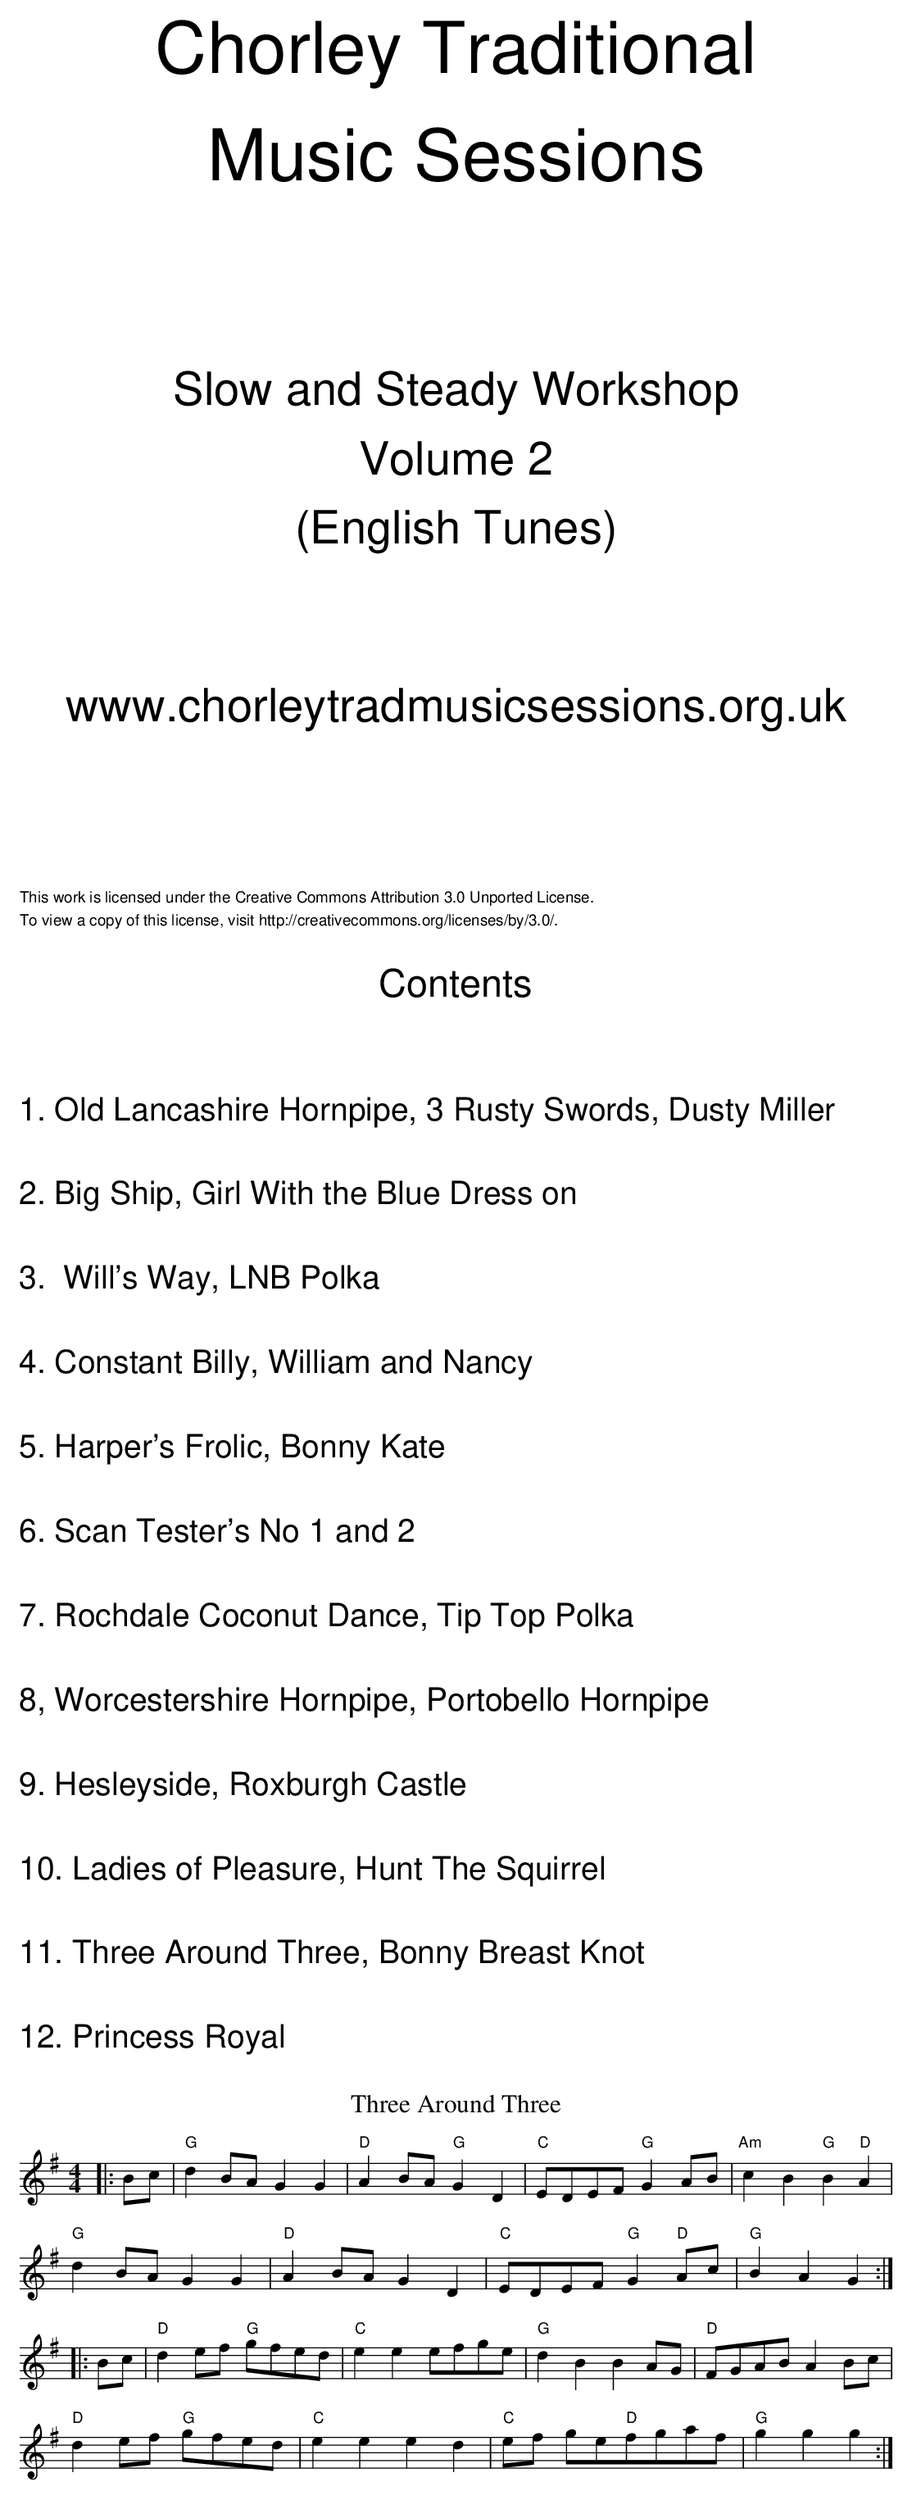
X:1
T:Three Around Three
M:4/4
L:1/8
K:G
|:Bc|"G"d2BA G2G2|"D"A2BA "G"G2D2|"C"EDEF "G"G2AB|"Am"c2B2"G"B2"D"A2|
"G"d2BA G2G2|"D"A2BA G2D2|"C"EDEF "G"G2"D"Ac|"G"B2A2G2:|
|:Bc|"D"d2ef "G"gfed|"C"e2e2efge|"G"d2B2B2AG|"D"FGAB A2Bc|
"D"d2ef "G"gfed|"C"e2e2e2d2|"C"ef ge"D"fgaf|"G"g2g2g2:|
